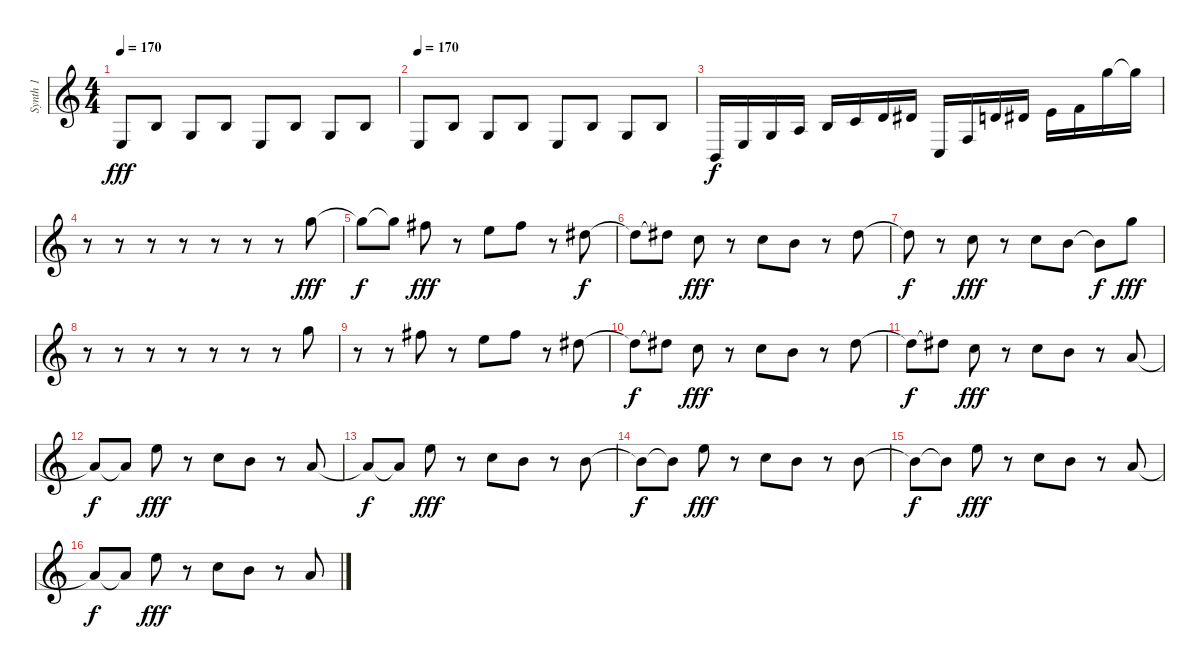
\track ("Synth 1" "Synth 1") {instrument rockorgan}
\staff {score}
\tuning (E4 C4 G3 C3 G2 C2) {hide}
\ts (4 4)
\tempo 170
\clef g2
\ks c
4.4.8{dy fff} 4.3.8 0.3.8 4.3.8 4.4.8 4.3.8 0.3.8 4.3.8 |
\tempo 170
4.4.8{volume 16 instrument rockorgan} 4.3.8 0.3.8 4.3.8 4.4.8 4.3.8 0.3.8 4.3.8 |
4.5.16{dy f} 4.4.16 0.3.16 2.3.16 4.3.16 5.3.16 7.3.16 8.3.16 5.5.16 5.4.16 7.3.16 8.3.16 9.3.16 10.3.16 15.1.16 15.1{t}.16 |
r.8 r.8 r.8 r.8 r.8 r.8 r.8 15.1.8{dy fff} |
15.1{t}.8{dy f} 15.1{t}.8 14.1.8{dy fff} r.8 12.1.8 14.1.8 r.8 15.2.8{dy f} |
15.2{t}.8 15.2{t}.8 8.1.8{dy fff} r.8 8.1.8 7.1.8 r.8 11.1.8 |
11.1{t}.8{dy f} r.8 8.1.8{dy fff} r.8 8.1.8 7.1.8 7.1{t}.8{dy f} 15.1.8{dy fff} |
r.8 r.8 r.8 r.8 r.8 r.8 r.8 15.1.8 |
r.8 r.8 14.1.8 r.8 12.1.8 14.1.8 r.8 15.2.8 |
15.2{t}.8{dy f} 15.2{t}.8 8.1.8{dy fff} r.8 8.1.8 7.1.8 r.8 15.2.8 |
15.2{t}.8{dy f} 15.2{t}.8 8.1.8{dy fff} r.8 8.1.8 7.1.8 r.8 9.2.8 |
9.2{t}.8{dy f} 9.2{t}.8 12.1.8{dy fff} r.8 8.1.8 7.1.8 r.8 9.2.8 |
9.2{t}.8{dy f} 9.2{t}.8 12.1.8{dy fff} r.8 8.1.8 7.1.8 r.8 7.1.8 |
7.1{t}.8{dy f} 7.1{t}.8 12.1.8{dy fff} r.8 8.1.8 7.1.8 r.8 7.1.8 |
7.1{t}.8{dy f} 7.1{t}.8 12.1.8{dy fff} r.8 8.1.8 7.1.8 r.8 9.2.8 |
9.2{t}.8{dy f} 9.2{t}.8 12.1.8{dy fff} r.8 8.1.8 7.1.8 r.8 9.2.8
